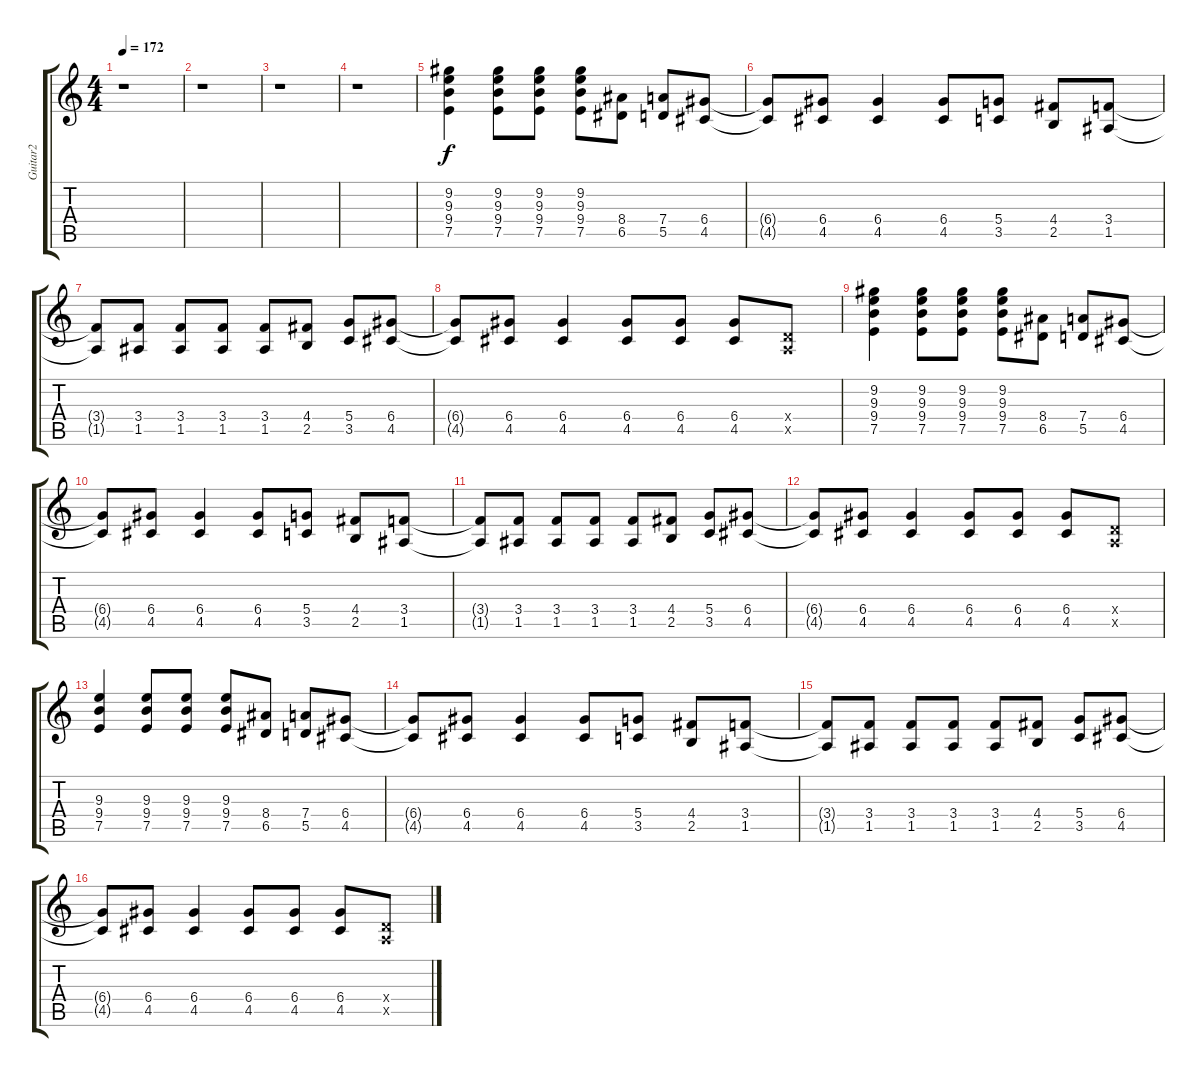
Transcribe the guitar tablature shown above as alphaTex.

\track ("Guitar2" "Guitar2") {instrument overdrivenguitar}
\staff {score tabs}
\tuning (E4 B3 G3 D3 A2 E2) {hide}
\ts (4 4)
\tempo 172
\clef g2
\ks c
r.1{dy f instrument overdrivenguitar} |
r.1 |
r.1 |
r.1 |
(9.2 9.3 9.4 7.5).4 (9.2 9.3 9.4 7.5).8 (9.2 9.3 9.4 7.5).8 (9.2 9.3 9.4 7.5).8 (8.4 6.5).8 (7.4 5.5).8 (6.4 4.5).8 |
(6.4{t} 4.5{t}).8 (6.4 4.5).8 (6.4 4.5).4 (6.4 4.5).8 (5.4 3.5).8 (4.4 2.5).8 (3.4 1.5).8 |
(3.4{t} 1.5{t}).8 (3.4 1.5).8 (3.4 1.5).8 (3.4 1.5).8 (3.4 1.5).8 (4.4 2.5).8 (5.4 3.5).8 (6.4 4.5).8 |
(6.4{t} 4.5{t}).8 (6.4 4.5).8 (6.4 4.5).4 (6.4 4.5).8 (6.4 4.5).8 (6.4 4.5).8 (0.4{x} 0.5{x}).8 |
(9.2 9.3 9.4 7.5).4 (9.2 9.3 9.4 7.5).8 (9.2 9.3 9.4 7.5).8 (9.2 9.3 9.4 7.5).8 (8.4 6.5).8 (7.4 5.5).8 (6.4 4.5).8 |
(6.4{t} 4.5{t}).8 (6.4 4.5).8 (6.4 4.5).4 (6.4 4.5).8 (5.4 3.5).8 (4.4 2.5).8 (3.4 1.5).8 |
(3.4{t} 1.5{t}).8 (3.4 1.5).8 (3.4 1.5).8 (3.4 1.5).8 (3.4 1.5).8 (4.4 2.5).8 (5.4 3.5).8 (6.4 4.5).8 |
(6.4{t} 4.5{t}).8 (6.4 4.5).8 (6.4 4.5).4 (6.4 4.5).8 (6.4 4.5).8 (6.4 4.5).8 (0.4{x} 0.5{x}).8 |
(9.3 9.4 7.5).4 (9.3 9.4 7.5).8 (9.3 9.4 7.5).8 (9.3 9.4 7.5).8 (8.4 6.5).8 (7.4 5.5).8 (6.4 4.5).8 |
(6.4{t} 4.5{t}).8 (6.4 4.5).8 (6.4 4.5).4 (6.4 4.5).8 (5.4 3.5).8 (4.4 2.5).8 (3.4 1.5).8 |
(3.4{t} 1.5{t}).8 (3.4 1.5).8 (3.4 1.5).8 (3.4 1.5).8 (3.4 1.5).8 (4.4 2.5).8 (5.4 3.5).8 (6.4 4.5).8 |
(6.4{t} 4.5{t}).8 (6.4 4.5).8 (6.4 4.5).4 (6.4 4.5).8 (6.4 4.5).8 (6.4 4.5).8 (0.4{x} 0.5{x}).8
